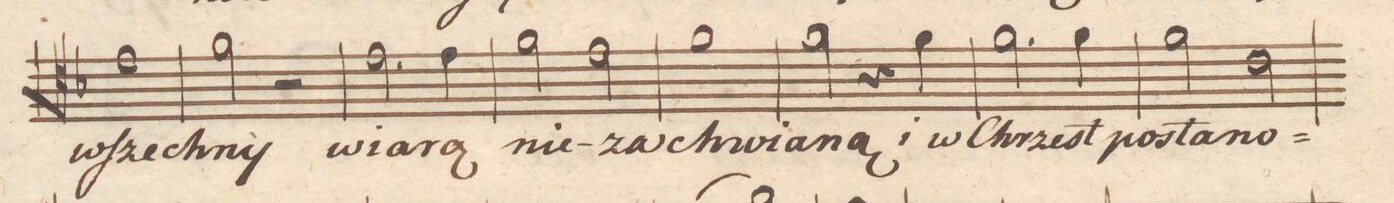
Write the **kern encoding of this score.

**kern	**text	**dynam
*I"Tenore	*	*
*clefC4	*	*
*k[b-]	*	*
*met(c|)	*	*
*M2/2	*	*
1e	-szech-	.
=149	=149	=149
2f\	-ny	.
2r	.	.
=150	=150	=150
2.e\	wia-	.
4e\	-rą	.
=151	=151	=151
2f\	nie-	.
2e\	-zach-	.
=152	=152	=152
1f	-wia-	.
=153	=153	=153
2f\	-ną	.
4r	.	.
4f\	i	.
=154	=154	=154
2.f\	w_Chrzeʃt	.
4f\	pos-	.
=155	=155	=155
2f\	-ta-	.
2c\	-no-	.
=156	=156	=156
*-	*-	*-
